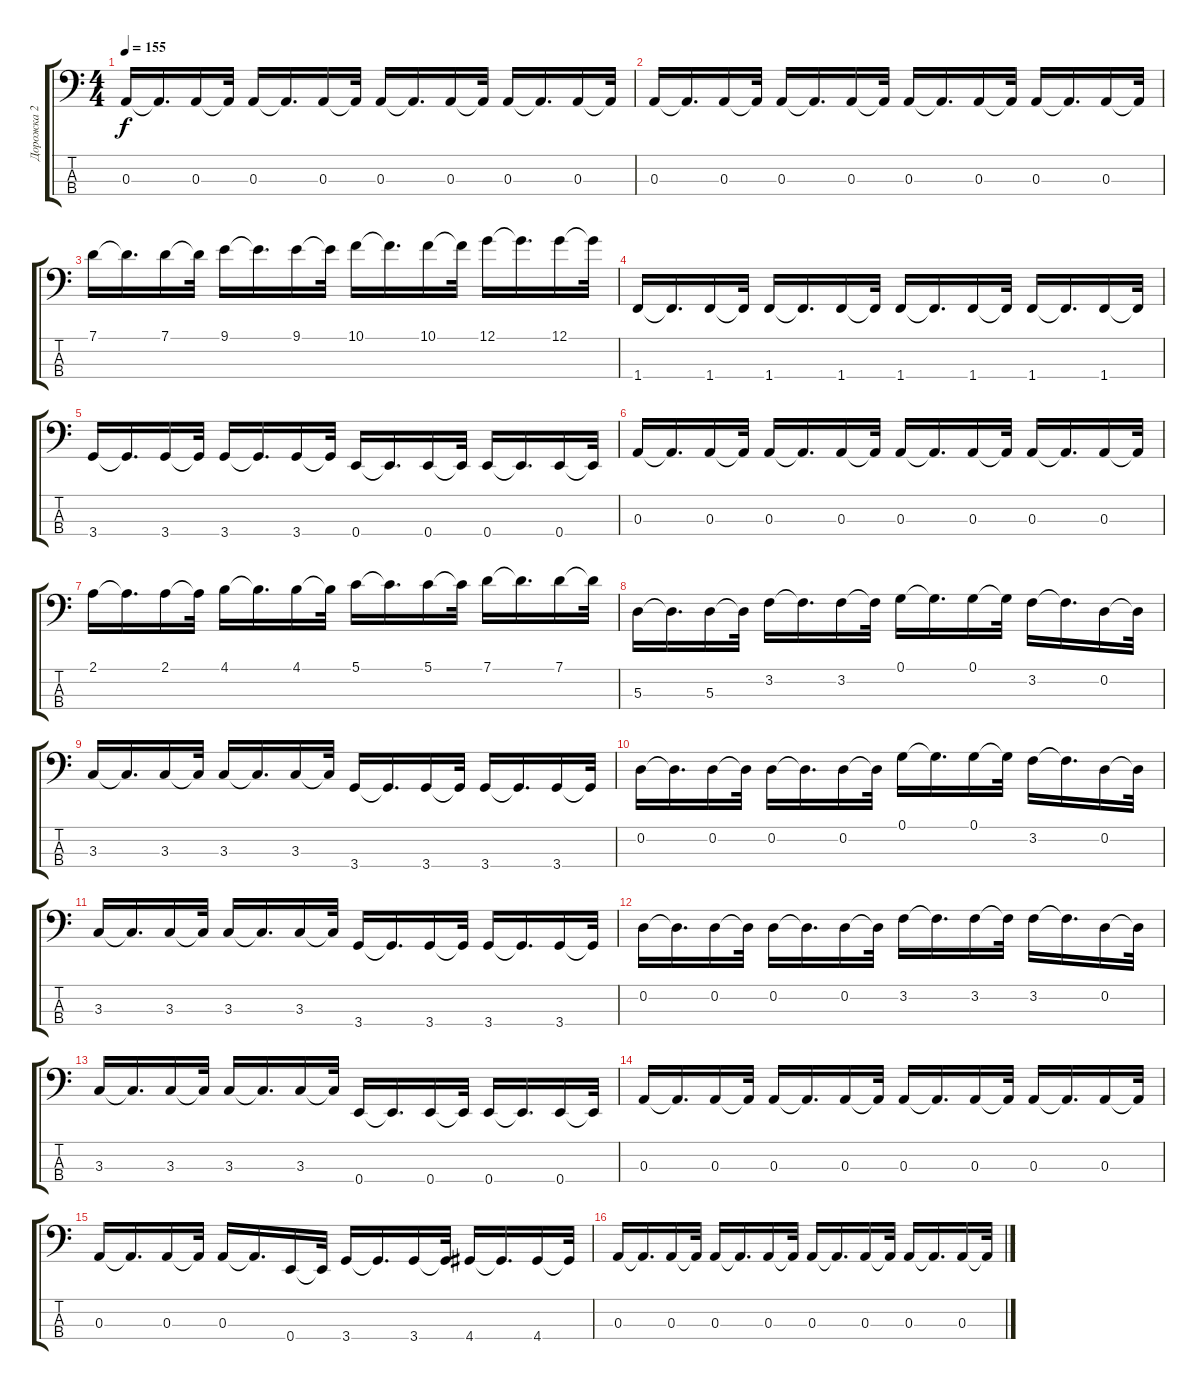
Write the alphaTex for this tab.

\track ("Дорожка 2" "Дорожка 2") {instrument electricbassfinger}
\staff {score tabs}
\tuning (G2 D2 A1 E1) {hide}
\ts (4 4)
\tempo 155
\clef f4
\ks c
0.3.16{dy f} 0.3{t}.16{d} 0.3.16 0.3{t}.32 0.3.16 0.3{t}.16{d} 0.3.16 0.3{t}.32 0.3.16 0.3{t}.16{d} 0.3.16 0.3{t}.32 0.3.16 0.3{t}.16{d} 0.3.16 0.3{t}.32 |
0.3.16 0.3{t}.16{d} 0.3.16 0.3{t}.32 0.3.16 0.3{t}.16{d} 0.3.16 0.3{t}.32 0.3.16 0.3{t}.16{d} 0.3.16 0.3{t}.32 0.3.16 0.3{t}.16{d} 0.3.16 0.3{t}.32 |
7.1.16 7.1{t}.16{d} 7.1.16 7.1{t}.32 9.1.16 9.1{t}.16{d} 9.1.16 9.1{t}.32 10.1.16 10.1{t}.16{d} 10.1.16 10.1{t}.32 12.1.16 12.1{t}.16{d} 12.1.16 12.1{t}.32 |
1.4.16 1.4{t}.16{d} 1.4.16 1.4{t}.32 1.4.16 1.4{t}.16{d} 1.4.16 1.4{t}.32 1.4.16 1.4{t}.16{d} 1.4.16 1.4{t}.32 1.4.16 1.4{t}.16{d} 1.4.16 1.4{t}.32 |
3.4.16 3.4{t}.16{d} 3.4.16 3.4{t}.32 3.4.16 3.4{t}.16{d} 3.4.16 3.4{t}.32 0.4.16 0.4{t}.16{d} 0.4.16 0.4{t}.32 0.4.16 0.4{t}.16{d} 0.4.16 0.4{t}.32 |
0.3.16 0.3{t}.16{d} 0.3.16 0.3{t}.32 0.3.16 0.3{t}.16{d} 0.3.16 0.3{t}.32 0.3.16 0.3{t}.16{d} 0.3.16 0.3{t}.32 0.3.16 0.3{t}.16{d} 0.3.16 0.3{t}.32 |
2.1.16 2.1{t}.16{d} 2.1.16 2.1{t}.32 4.1.16 4.1{t}.16{d} 4.1.16 4.1{t}.32 5.1.16 5.1{t}.16{d} 5.1.16 5.1{t}.32 7.1.16 7.1{t}.16{d} 7.1.16 7.1{t}.32 |
5.3.16 5.3{t}.16{d} 5.3.16 5.3{t}.32 3.2.16 3.2{t}.16{d} 3.2.16 3.2{t}.32 0.1.16 0.1{t}.16{d} 0.1.16 0.1{t}.32 3.2.16 3.2{t}.16{d} 0.2.16 0.2{t}.32 |
3.3.16 3.3{t}.16{d} 3.3.16 3.3{t}.32 3.3.16 3.3{t}.16{d} 3.3.16 3.3{t}.32 3.4.16 3.4{t}.16{d} 3.4.16 3.4{t}.32 3.4.16 3.4{t}.16{d} 3.4.16 3.4{t}.32 |
0.2.16 0.2{t}.16{d} 0.2.16 0.2{t}.32 0.2.16 0.2{t}.16{d} 0.2.16 0.2{t}.32 0.1.16 0.1{t}.16{d} 0.1.16 0.1{t}.32 3.2.16 3.2{t}.16{d} 0.2.16 0.2{t}.32 |
3.3.16 3.3{t}.16{d} 3.3.16 3.3{t}.32 3.3.16 3.3{t}.16{d} 3.3.16 3.3{t}.32 3.4.16 3.4{t}.16{d} 3.4.16 3.4{t}.32 3.4.16 3.4{t}.16{d} 3.4.16 3.4{t}.32 |
0.2.16 0.2{t}.16{d} 0.2.16 0.2{t}.32 0.2.16 0.2{t}.16{d} 0.2.16 0.2{t}.32 3.2.16 3.2{t}.16{d} 3.2.16 3.2{t}.32 3.2.16 3.2{t}.16{d} 0.2.16 0.2{t}.32 |
3.3.16 3.3{t}.16{d} 3.3.16 3.3{t}.32 3.3.16 3.3{t}.16{d} 3.3.16 3.3{t}.32 0.4.16 0.4{t}.16{d} 0.4.16 0.4{t}.32 0.4.16 0.4{t}.16{d} 0.4.16 0.4{t}.32 |
0.3.16 0.3{t}.16{d} 0.3.16 0.3{t}.32 0.3.16 0.3{t}.16{d} 0.3.16 0.3{t}.32 0.3.16 0.3{t}.16{d} 0.3.16 0.3{t}.32 0.3.16 0.3{t}.16{d} 0.3.16 0.3{t}.32 |
0.3.16 0.3{t}.16{d} 0.3.16 0.3{t}.32 0.3.16 0.3{t}.16{d} 0.4.16 0.4{t}.32 3.4.16 3.4{t}.16{d} 3.4.16 3.4{t}.32 4.4.16 4.4{t}.16{d} 4.4.16 4.4{t}.32 |
0.3.16 0.3{t}.16{d} 0.3.16 0.3{t}.32 0.3.16 0.3{t}.16{d} 0.3.16 0.3{t}.32 0.3.16 0.3{t}.16{d} 0.3.16 0.3{t}.32 0.3.16 0.3{t}.16{d} 0.3.16 0.3{t}.32
